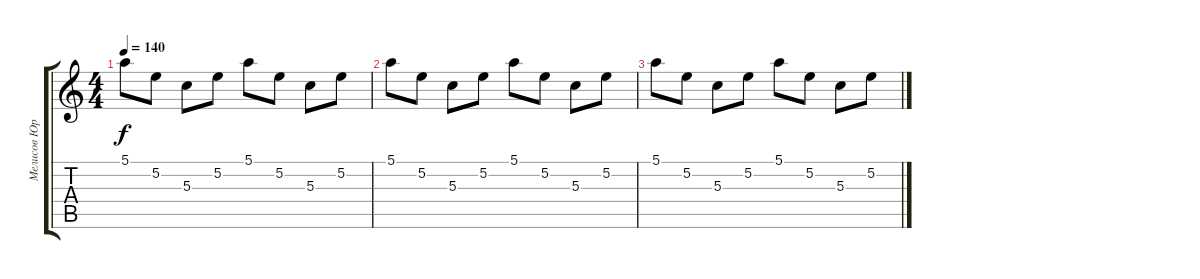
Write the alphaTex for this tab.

\track ("Мелисов Юрий" "Мелисов Юр") {instrument acousticguitarsteel}
\staff {score tabs}
\tuning (E4 B3 G3 D3 A2 E2) {hide}
\ts (4 4)
\tempo 140
\clef g2
\ks c
5.1.8{dy f} 5.2.8 5.3.8 5.2.8 5.1.8 5.2.8 5.3.8 5.2.8 |
5.1.8 5.2.8 5.3.8 5.2.8 5.1.8 5.2.8 5.3.8 5.2.8 |
5.1.8 5.2.8 5.3.8 5.2.8 5.1.8 5.2.8 5.3.8 5.2.8
